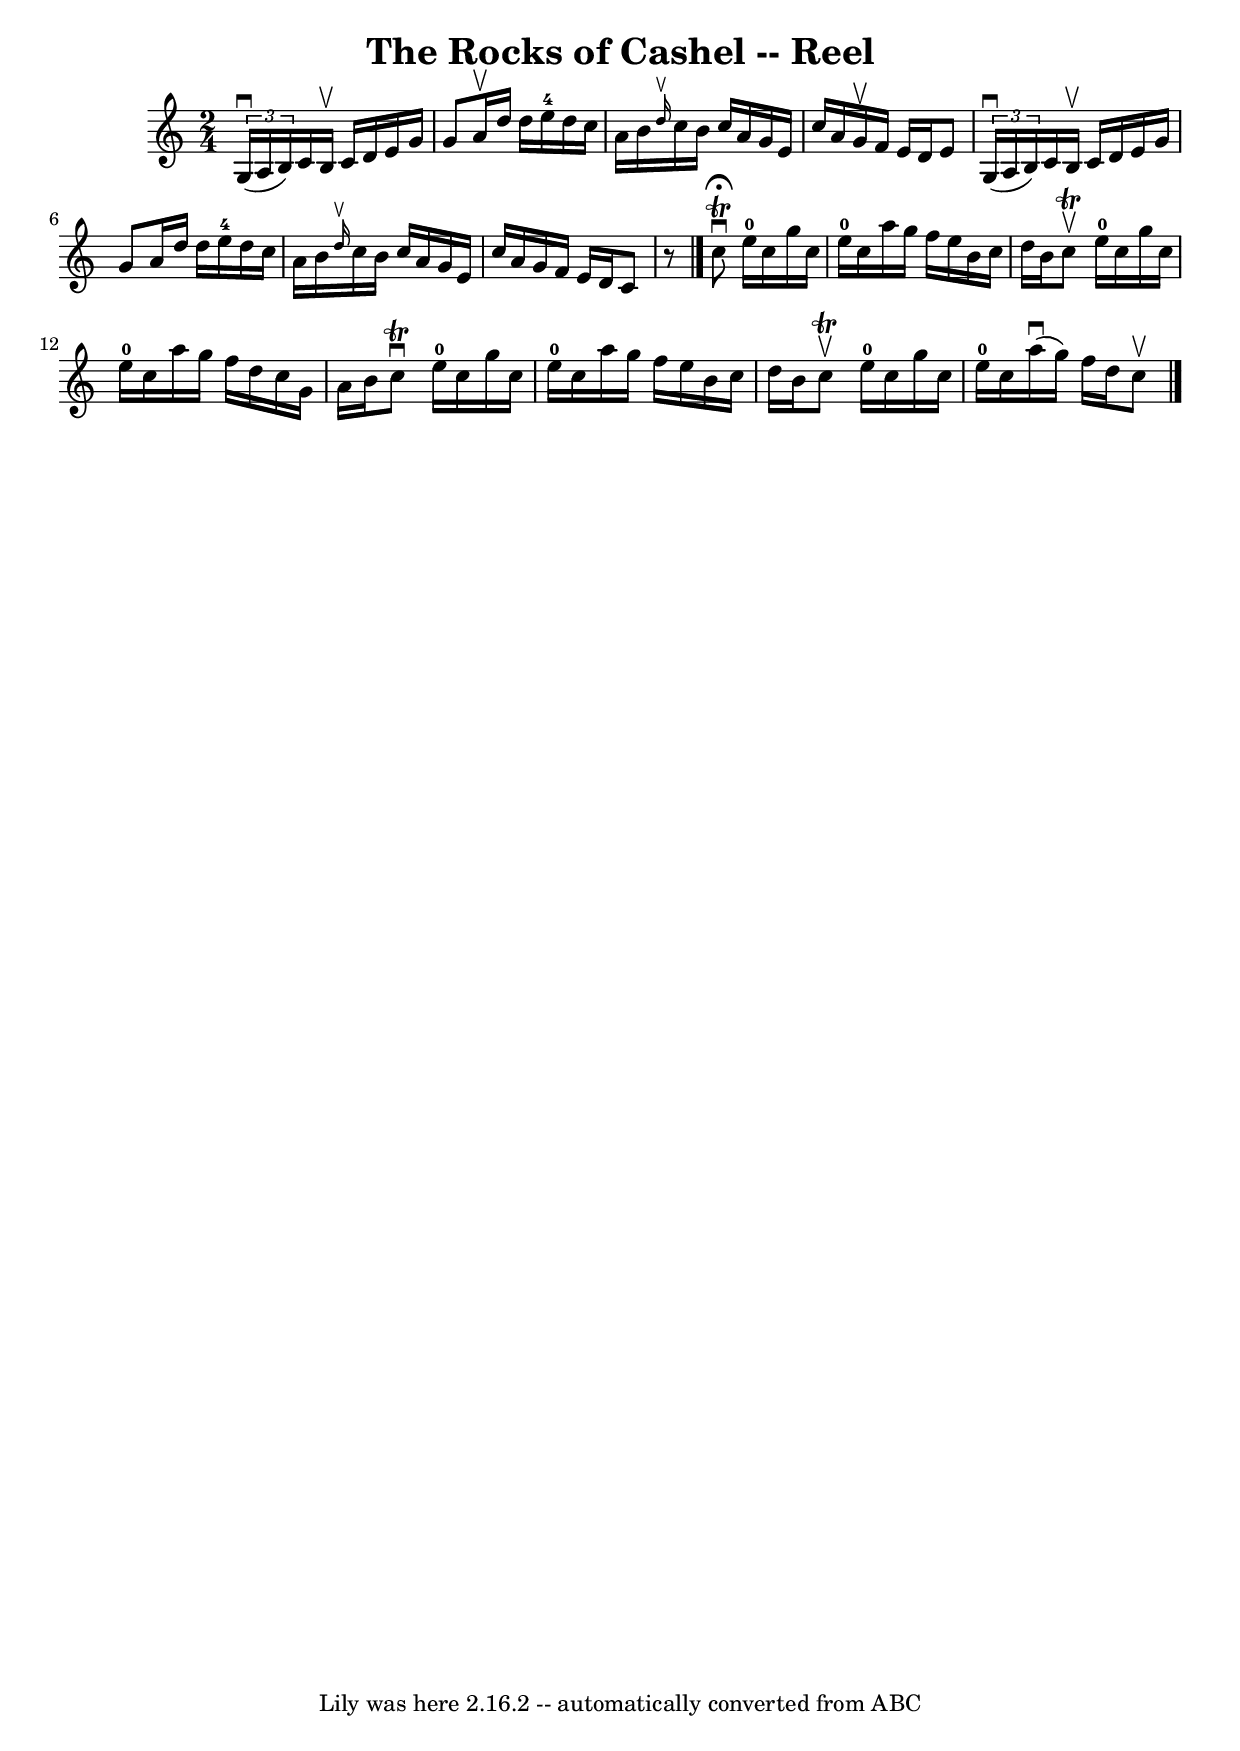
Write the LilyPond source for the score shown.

\version "2.7.40"
\include "Mammoth.ily"
\header {
	%% book = "Ryan's Mammoth Collection"
	crossRefNumber = "1"
	footnotes = "\\\\365"
	origin = "IRISH."
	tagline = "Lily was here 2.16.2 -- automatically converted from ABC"
	title = "The Rocks of Cashel -- Reel"
}
voicedefault =  {


\time 2/4 \key c \major   \times 2/3 { g16^\downbow(a16 b16) } 
|
 c'16 b16^\upbow c'16 d'16 e'16 g'16 g'8    
|
 a'16^\upbow d''16 d''16 e''16-4 d''16 c''16 a'16 
 b'16    |
   \grace { d''16^\upbow } c''16 b'16 c''16    
a'16 g'16 e'16 c''16 a'16    |
 g'16^\upbow f'16 e'16 
 d'16 e'8    \times 2/3 { g16 (^\downbow a16 b16) }   |
   
 c'16 b16^\upbow c'16 d'16 e'16 g'16 g'8    |
 a'16  
 d''16 d''16 e''16-4 d''16 c''16 a'16 b'16    |
   
\grace { d''16^\upbow } c''16 b'16 c''16 a'16 g'16 e'16    
c''16 a'16    |
 g'16 f'16 e'16 d'16 c'8    r8   
\bar "|." c''8^\fermata^\downbow^\trill e''16-0 c''16 g''16    
c''16 e''16-0 c''16    |
 a''16 g''16 f''16 e''16    
b'16 c''16 d''16 b'16    |
 c''8^\upbow^\trill e''16-0   
c''16 g''16 c''16 e''16-0 c''16    |
 a''16 g''16    
f''16 d''16 c''16 g'16 a'16 b'16    |
 c''8 
^\downbow^\trill e''16-0 c''16 g''16 c''16 e''16-0 c''16   
 |
 a''16 g''16 f''16 e''16 b'16 c''16 d''16 b'16  
  |
 c''8^\upbow^\trill e''16-0 c''16 g''16 c''16    
e''16-0 c''16    |
 a''16^\downbow(g''16) f''16    
d''16 c''8^\upbow     \bar "|."   
}

\score{
    <<

	\context Staff="default"
	{
	    \voicedefault 
	}

    >>
	\layout {
	}
	\midi {}
}
